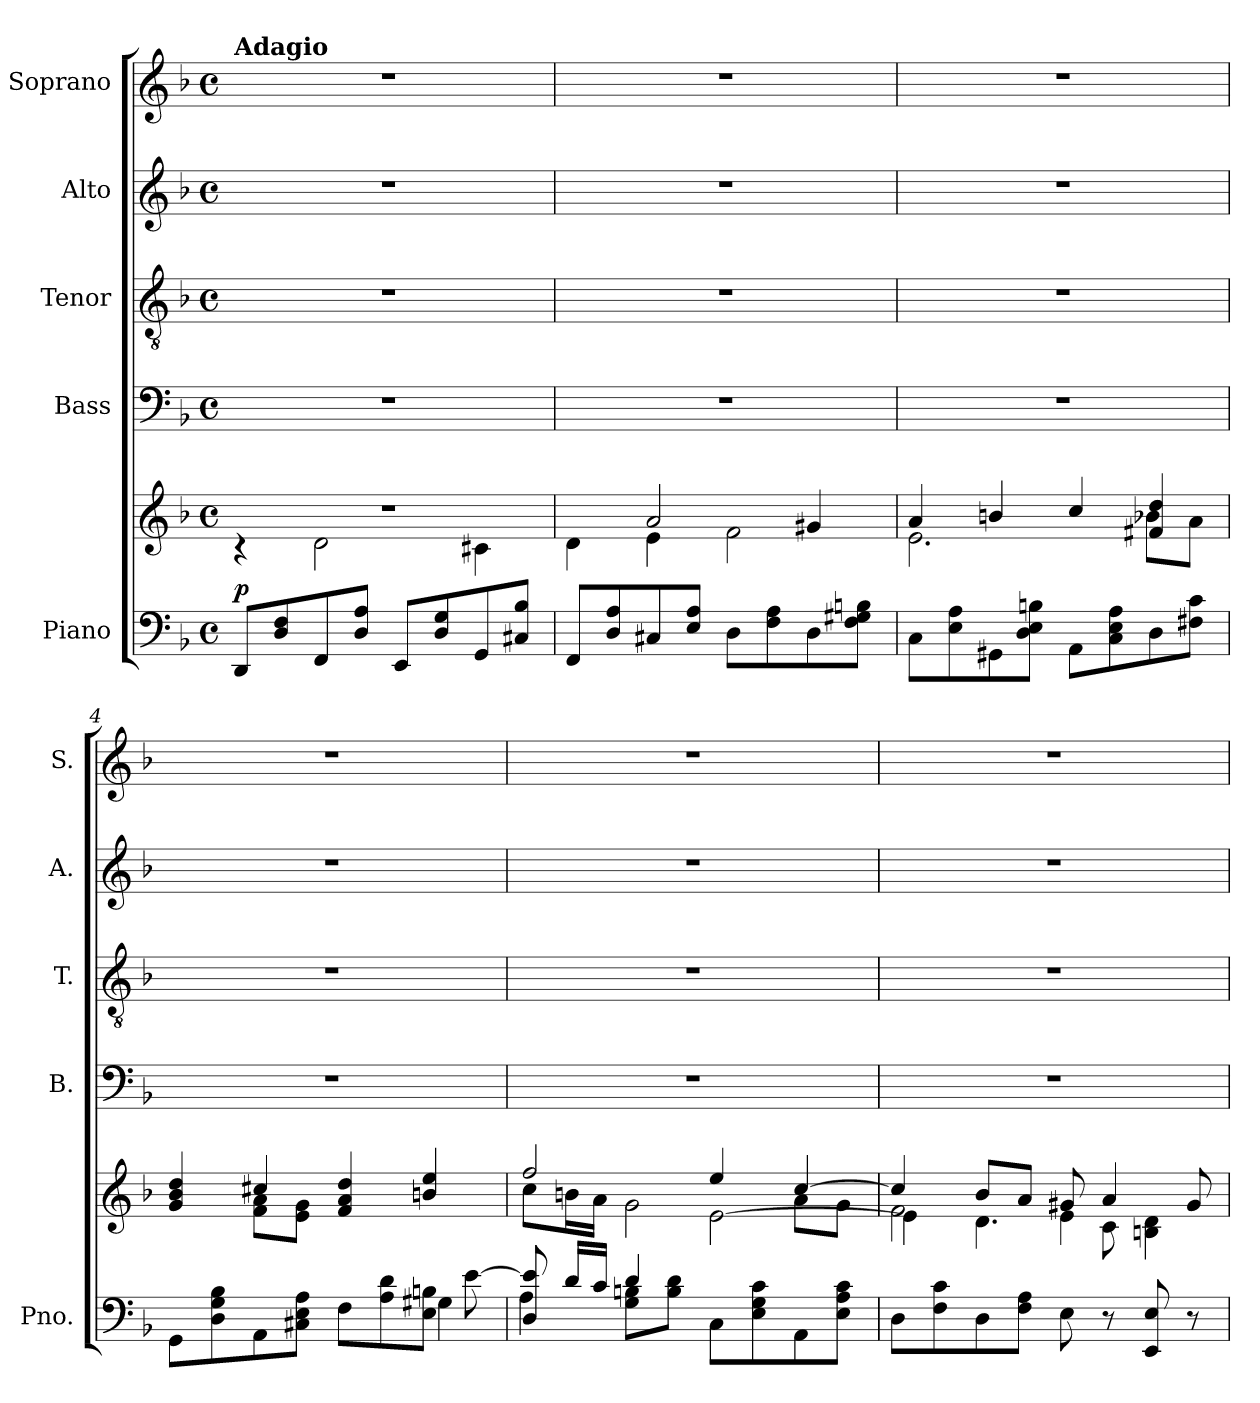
**kern	**kern	**dynam	**kern	**kern	**kern	**kern
*part5	*part5	*part5	*part4	*part3	*part2	*part1
*staff6	*staff5	*staff5/6	*staff4	*staff3	*staff2	*staff1
*I"Piano	*	*	*I"Bass	*I"Tenor	*I"Alto	*I"Soprano
*I'Pno.	*	*	*I'B.	*I'T.	*I'A.	*I'S.
*clefF4	*clefG2	*	*clefF4	*clefGv2	*clefG2	*clefG2
*k[b-]	*k[b-]	*	*k[b-]	*k[b-]	*k[b-]	*k[b-]
*F:	*F:	*	*F:	*F:	*F:	*F:
*M4/4	*M4/4	*	*M4/4	*M4/4	*M4/4	*M4/4
*met(c)	*met(c)	*	*met(c)	*met(c)	*met(c)	*met(c)
*MM31	*MM31	*	*MM31	*MM31	*MM31	*MM31
=1	=1	=1	=1	=1	=1	=1
*	*^	*	*	*	*	*
!	!	!	!	!	!	!	!LO:TX:a:B:t=Adagio
!	!	!	!LO:DY:a=2	!	!	!	!
8DD/L	1r	4r	p	1r	1r	1r	1r
8D/ 8F/	.	.	.	.	.	.	.
8FF/	.	2d\	.	.	.	.	.
8D/ 8A/J	.	.	.	.	.	.	.
8EE/L	.	.	.	.	.	.	.
8D/ 8G/	.	.	.	.	.	.	.
8GG/	.	4c#X\	.	.	.	.	.
8C#X/ 8B-/J	.	.	.	.	.	.	.
=2	=2	=2	=2	=2	=2	=2	=2
8FF/L	4ryy	4d\	.	1r	1r	1r	1r
8D/ 8A/	.	.	.	.	.	.	.
8C#X/	2a/	4e\	.	.	.	.	.
8E/ 8A/J	.	.	.	.	.	.	.
8D\L	.	2f\	.	.	.	.	.
8F\ 8A\	.	.	.	.	.	.	.
8D\	4g#X/	.	.	.	.	.	.
8F\ 8G#X\ 8Bn\J	.	.	.	.	.	.	.
=3	=3	=3	=3	=3	=3	=3	=3
8C\L	4a/	2.e\	.	1r	1r	1r	1r
8E\ 8A\	.	.	.	.	.	.	.
8GG#X\	4bn/	.	.	.	.	.	.
8D\ 8E\ 8Bn\J	.	.	.	.	.	.	.
8AA\L	4cc/	.	.	.	.	.	.
8C\ 8E\ 8A\	.	.	.	.	.	.	.
8D\	4f#X/ 4dd/	8b-X\L	.	.	.	.	.
8F#X\ 8c\J	.	8a\J	.	.	.	.	.
=4	=4	=4	=4	=4	=4	=4	=4
*^	*	*	*	*	*	*	*
8GG\L	2.ryy	4g/ 4b-/ 4dd/	4ryy	.	1r	1r	1r	1r
8D\ 8G\ 8B-\	.	.	.	.	.	.	.	.
8AA\	.	4cc#X/	8f\ 8a\L	.	.	.	.	.
8C#X\ 8E\ 8A\J	.	.	8e\ 8g\J	.	.	.	.	.
8F\L	.	4f/ 4a/ 4dd/	2ryy	.	.	.	.	.
8A\ 8d\	.	.	.	.	.	.	.	.
8E\ 8Bn\J	4G#X\	4bn/ 4ee/	.	.	.	.	.	.
[8e\	.	.	.	.	.	.	.	.
!!LO:LB:g=z
=5	=5	=5	=5	=5	=5	=5	=5	=5
*	*	*	*^	*	*	*	*	*
8D/ 8e/]	4A\	2ff/	8cc\L	2ryy	.	1r	1r	1r	1r
16d/LL	.	.	16bn\L	.	.	.	.	.	.
16c/JJ	.	.	16a\JJ	.	.	.	.	.	.
4d/	8G\ 8Bn\L	.	2g\	.	.	.	.	.	.
.	8B\ 8d\J	.	.	.	.	.	.	.	.
8C\L	2ryy	4ee/	.	[2e\	.	.	.	.	.
8E\ 8G\ 8c\	.	.	.	.	.	.	.	.	.
8AA\	.	[4cc/	8a\L	.	.	.	.	.	.
8E\ 8A\ 8c\J	.	.	8g\J	.	.	.	.	.	.
*v	*v	*	*	*	*	*	*	*	*
=6	=6	=6	=6	=6	=6	=6	=6	=6
8D\L	4cc/]	2f\	4e\]	.	1r	1r	1r	1r
8F\ 8c\	.	.	.	.	.	.	.	.
8D\	8b-/L	.	4.d\	.	.	.	.	.
8F\ 8A\J	8a/J	.	.	.	.	.	.	.
8E\	8g#X/	4e\	.	.	.	.	.	.
8r	4a/	.	8c\	.	.	.	.	.
8EE/ 8E/	.	4Bn\ 4d\	4ryy	.	.	.	.	.
8r	8g#/	.	.	.	.	.	.	.
*	*v	*v	*v	*	*	*	*	*
=	=	=	=	=	=	=
*-	*-	*-	*-	*-	*-	*-
